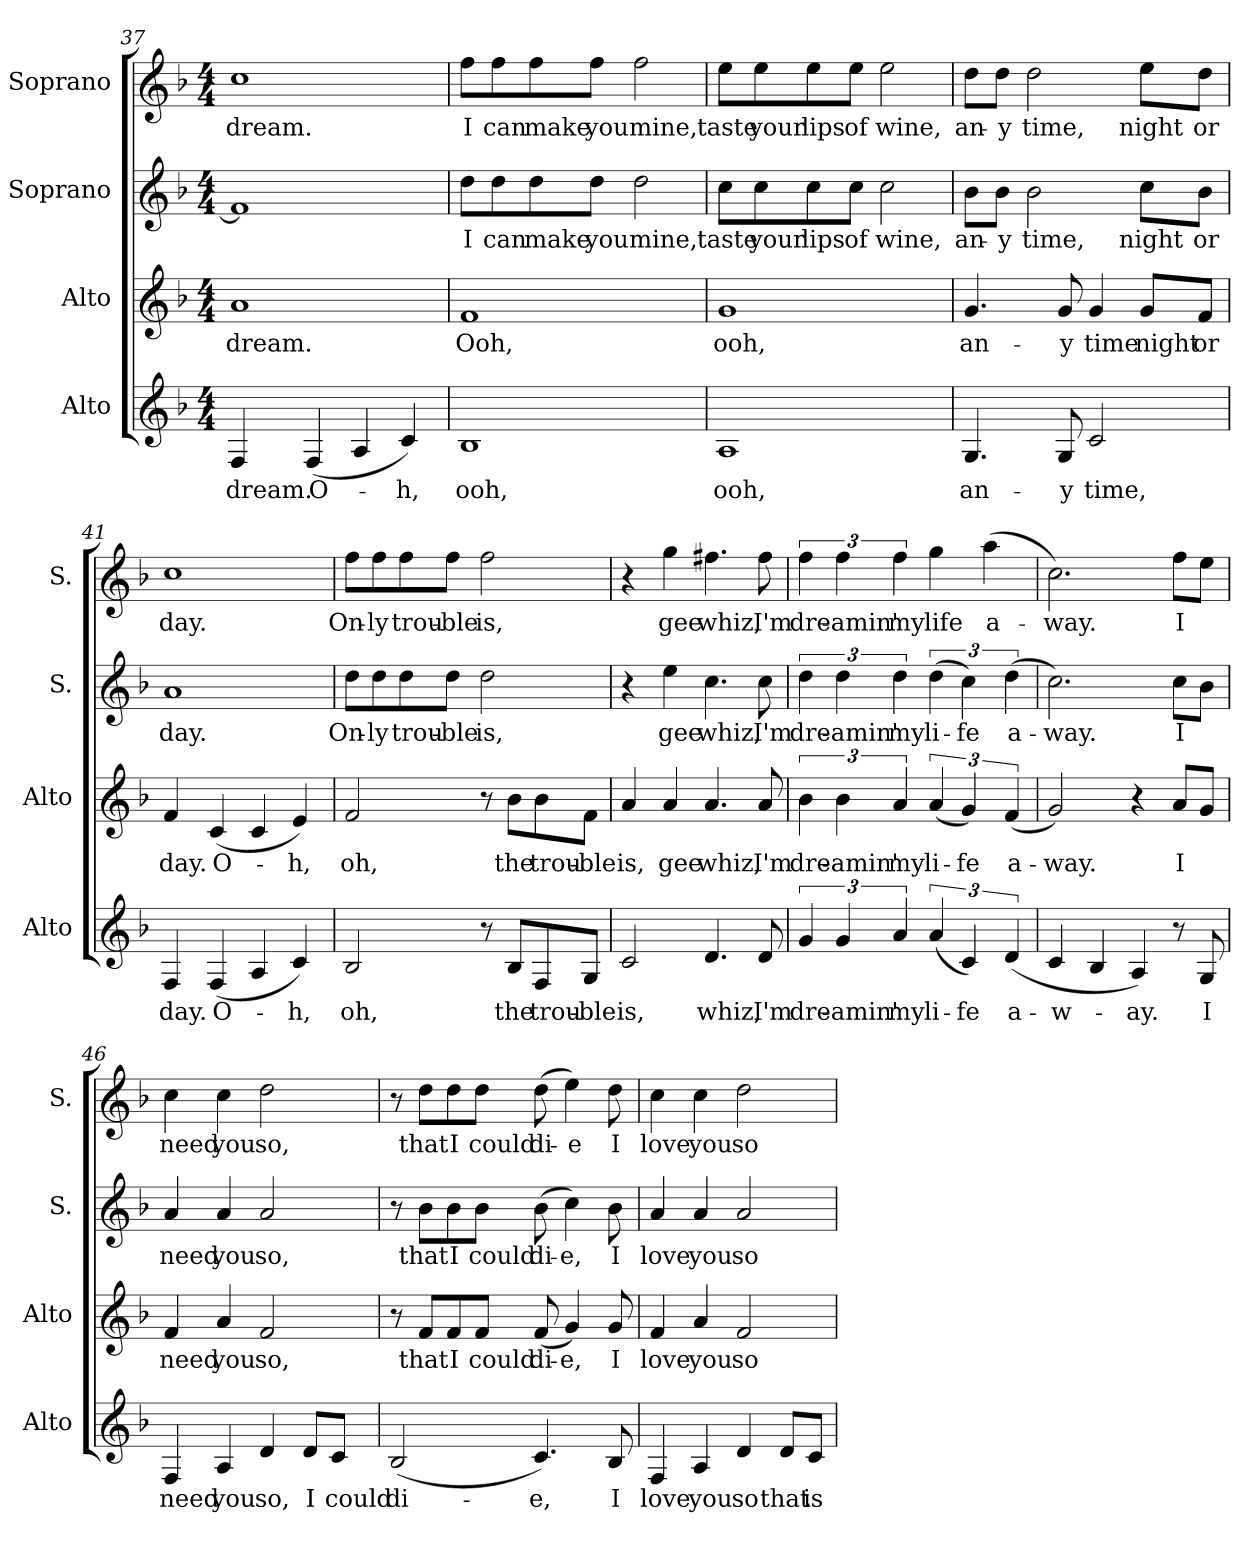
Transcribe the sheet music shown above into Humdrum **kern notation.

**kern	**text	**kern	**text	**kern	**text	**kern	**text
*part4	*part4	*part3	*part3	*part2	*part2	*part1	*part1
*staff4	*staff4	*staff3	*staff3	*staff2	*staff2	*staff1	*staff1
*I"Alto	*	*I"Alto	*	*I"Soprano	*	*I"Soprano	*
*I'Alto	*	*I'Alto	*	*I'S.	*	*I'S.	*
*clefG2	*	*clefG2	*	*clefG2	*	*clefG2	*
*k[b-]	*	*k[b-]	*	*k[b-]	*	*k[b-]	*
*M4/4	*	*M4/4	*	*M4/4	*	*M4/4	*
=37	=37	=37	=37	=37	=37	=37	=37
!	!LO:LY:b	!	!LO:LY:b	!	!	!	!LO:LY:b
4F/	dream.	1a	dream.	1f]	.	1cc	dream.
!	!LO:LY:b	!	!	!	!	!	!
(<4F/	O-	.	.	.	.	.	.
4A/	.	.	.	.	.	.	.
!	!LO:LY:b	!	!	!	!	!	!
4c/)	-h,	.	.	.	.	.	.
=38	=38	=38	=38	=38	=38	=38	=38
!	!LO:LY:b	!	!LO:LY:b	!	!LO:LY:b	!	!LO:LY:b
1B-	ooh,	1f	Ooh,	8dd\L	I	8ff\L	I
!	!	!	!	!	!LO:LY:b	!	!LO:LY:b
.	.	.	.	8dd\	can	8ff\	can
!	!	!	!	!	!LO:LY:b	!	!LO:LY:b
.	.	.	.	8dd\	make	8ff\	make
!	!	!	!	!	!LO:LY:b	!	!LO:LY:b
.	.	.	.	8dd\J	you	8ff\J	you
!	!	!	!	!	!LO:LY:b	!	!LO:LY:b
.	.	.	.	2dd\	mine,	2ff\	mine,
!!LO:PB:g=z
=39	=39	=39	=39	=39	=39	=39	=39
!	!LO:LY:b	!	!LO:LY:b	!	!LO:LY:b	!	!LO:LY:b
1A	ooh,	1g	ooh,	8cc\L	taste	8ee\L	taste
!	!	!	!	!	!LO:LY:b	!	!LO:LY:b
.	.	.	.	8cc\	your	8ee\	your
!	!	!	!	!	!LO:LY:b	!	!LO:LY:b
.	.	.	.	8cc\	lips	8ee\	lips
!	!	!	!	!	!LO:LY:b	!	!LO:LY:b
.	.	.	.	8cc\J	of	8ee\J	of
!	!	!	!	!	!LO:LY:b	!	!LO:LY:b
.	.	.	.	2cc\	wine,	2ee\	wine,
=40	=40	=40	=40	=40	=40	=40	=40
!	!LO:LY:b	!	!LO:LY:b	!	!LO:LY:b	!	!LO:LY:b
4.G/	an-	4.g/	an-	8b-\L	an-	8dd\L	an-
!	!	!	!	!	!LO:LY:b	!	!LO:LY:b
.	.	.	.	8b-\J	-y	8dd\J	-y
!	!	!	!	!	!LO:LY:b	!	!LO:LY:b
.	.	.	.	2b-\	time,	2dd\	time,
!	!LO:LY:b	!	!LO:LY:b	!	!	!	!
8G/	-y	8g/	-y	.	.	.	.
!	!LO:LY:b	!	!LO:LY:b	!	!	!	!
2c/	time,	4g/	time	.	.	.	.
!	!	!	!LO:LY:b	!	!LO:LY:b	!	!LO:LY:b
.	.	8g/L	night	8cc\L	night	8ee\L	night
!	!	!	!LO:LY:b	!	!LO:LY:b	!	!LO:LY:b
.	.	8f/J	or	8b-\J	or	8dd\J	or
=41	=41	=41	=41	=41	=41	=41	=41
!	!LO:LY:b	!	!LO:LY:b	!	!LO:LY:b	!	!LO:LY:b
4F/	day.	4f/	day.	1a	day.	1cc	day.
!	!LO:LY:b	!	!LO:LY:b	!	!	!	!
(<4F/	O-	(<4c/	O-	.	.	.	.
4A/	.	4c/	.	.	.	.	.
!	!LO:LY:b	!	!LO:LY:b	!	!	!	!
4c/)	-h,	4e/)	-h,	.	.	.	.
!!LO:LB:g=z
=42	=42	=42	=42	=42	=42	=42	=42
!	!LO:LY:b	!	!LO:LY:b	!	!LO:LY:b	!	!LO:LY:b
2B-/	oh,	2f/	oh,	8dd\L	On-	8ff\L	On-
!	!	!	!	!	!LO:LY:b	!	!LO:LY:b
.	.	.	.	8dd\	-ly	8ff\	-ly
!	!	!	!	!	!LO:LY:b	!	!LO:LY:b
.	.	.	.	8dd\	trou-	8ff\	trou-
!	!	!	!	!	!LO:LY:b	!	!LO:LY:b
.	.	.	.	8dd\J	-ble	8ff\J	-ble
!	!	!	!	!	!LO:LY:b	!	!LO:LY:b
8r	.	8r	.	2dd\	is,	2ff\	is,
!	!LO:LY:b	!	!LO:LY:b	!	!	!	!
8B-/L	the	8b-\L	the	.	.	.	.
!	!LO:LY:b	!	!LO:LY:b	!	!	!	!
8F/	trou-	8b-\	trou-	.	.	.	.
!	!LO:LY:b	!	!LO:LY:b	!	!	!	!
8G/J	-ble	8f/J	-ble	.	.	.	.
=43	=43	=43	=43	=43	=43	=43	=43
!	!LO:LY:b	!	!LO:LY:b	!	!	!	!
2c/	is,	4a/	is,	4r	.	4r	.
!	!	!	!LO:LY:b	!	!LO:LY:b	!	!LO:LY:b
.	.	4a/	gee	4ee\	gee	4gg\	gee
!	!LO:LY:b	!	!LO:LY:b	!	!LO:LY:b	!	!LO:LY:b
4.d/	whiz,	4.a/	whiz,	4.cc\	whiz,	4.ff#X\	whiz,
!	!LO:LY:b	!	!LO:LY:b	!	!LO:LY:b	!	!LO:LY:b
8d/	I'm	8a/	I'm	8cc\	I'm	8ff#\	I'm
=44	=44	=44	=44	=44	=44	=44	=44
!	!LO:LY:b	!	!LO:LY:b	!	!LO:LY:b	!	!LO:LY:b
6g/	dre-	6b-\	dre-	6dd\	dre-	6ff\	dre-
!	!LO:LY:b	!	!LO:LY:b	!	!LO:LY:b	!	!LO:LY:b
6g/	-amin'	6b-\	-amin'	6dd\	-amin'	6ff\	-amin'
!	!LO:LY:b	!	!LO:LY:b	!	!LO:LY:b	!	!LO:LY:b
6a/	my	6a/	my	6dd\	my	6ff\	my
!	!LO:LY:b	!	!LO:LY:b	!	!LO:LY:b	!	!LO:LY:b
(<6a/	li-	(<6a/	li-	(>6dd\	li-	4gg\	life
!	!LO:LY:b	!	!LO:LY:b	!	!LO:LY:b	!	!
6c/)	-fe	6g/)	-fe	6cc\)	-fe	.	.
!	!	!	!	!	!	!	!LO:LY:b
.	.	.	.	.	.	(>4aa\	a-
!	!LO:LY:b	!	!LO:LY:b	!	!LO:LY:b	!	!
(<6d/	a-	(<6f/	a-	(>6dd\	a-	.	.
=45	=45	=45	=45	=45	=45	=45	=45
!	!LO:LY:b	!	!LO:LY:b	!	!LO:LY:b	!	!LO:LY:b
4c/	-w-	2g/)	-way.	2.cc\)	-way.	2.cc\)	-way.
4B-/	.	.	.	.	.	.	.
!	!LO:LY:b	!	!	!	!	!	!
4A/)	-ay.	4r	.	.	.	.	.
!	!	!	!LO:LY:b	!	!LO:LY:b	!	!LO:LY:b
8r	.	8a/L	I	8cc\L	I	8ff\L	I
!	!LO:LY:b	!	!	!	!	!	!
8G/	I	8g/J	.	8b-\J	.	8ee\J	.
=46	=46	=46	=46	=46	=46	=46	=46
!	!LO:LY:b	!	!LO:LY:b	!	!LO:LY:b	!	!LO:LY:b
4F/	need	4f/	need	4a/	need	4cc\	need
!	!LO:LY:b	!	!LO:LY:b	!	!LO:LY:b	!	!LO:LY:b
4A/	you	4a/	you	4a/	you	4cc\	you
!	!LO:LY:b	!	!LO:LY:b	!	!LO:LY:b	!	!LO:LY:b
4d/	so,	2f/	so,	2a/	so,	2dd\	so,
!	!LO:LY:b	!	!	!	!	!	!
8d/L	I	.	.	.	.	.	.
!	!LO:LY:b	!	!	!	!	!	!
8c/J	could	.	.	.	.	.	.
!!LO:LB:g=z
=47	=47	=47	=47	=47	=47	=47	=47
!	!LO:LY:b	!	!	!	!	!	!
(<2B-/	di-	8r	.	8r	.	8r	.
!	!	!	!LO:LY:b	!	!LO:LY:b	!	!LO:LY:b
.	.	8f/L	that	8b-\L	that	8dd\L	that
!	!	!	!LO:LY:b	!	!LO:LY:b	!	!LO:LY:b
.	.	8f/	I	8b-\	I	8dd\	I
!	!	!	!LO:LY:b	!	!LO:LY:b	!	!LO:LY:b
.	.	8f/J	could	8b-\J	could	8dd\J	could
!	!LO:LY:b	!	!LO:LY:b	!	!LO:LY:b	!	!LO:LY:b
4.c/)	-e,	(<8f/	di-	(>8b-\	di-	(>8dd\	di-
!	!	!	!LO:LY:b	!	!LO:LY:b	!	!LO:LY:b
.	.	4g/)	-e,	4cc\)	-e,	4ee\)	-e
!	!LO:LY:b	!	!LO:LY:b	!	!LO:LY:b	!	!LO:LY:b
8B-/	I	8g/	I	8b-\	I	8dd\	I
=48	=48	=48	=48	=48	=48	=48	=48
!	!LO:LY:b	!	!LO:LY:b	!	!LO:LY:b	!	!LO:LY:b
4F/	love	4f/	love	4a/	love	4cc\	love
!	!LO:LY:b	!	!LO:LY:b	!	!LO:LY:b	!	!LO:LY:b
4A/	you	4a/	you	4a/	you	4cc\	you
!	!LO:LY:b	!	!LO:LY:b	!	!LO:LY:b	!	!LO:LY:b
4d/	so	2f/	so	2a/	so	2dd\	so
!	!LO:LY:b	!	!	!	!	!	!
8d/L	that	.	.	.	.	.	.
!	!LO:LY:b	!	!	!	!	!	!
8c/J	is	.	.	.	.	.	.
=	=	=	=	=	=	=	=
*-	*-	*-	*-	*-	*-	*-	*-
